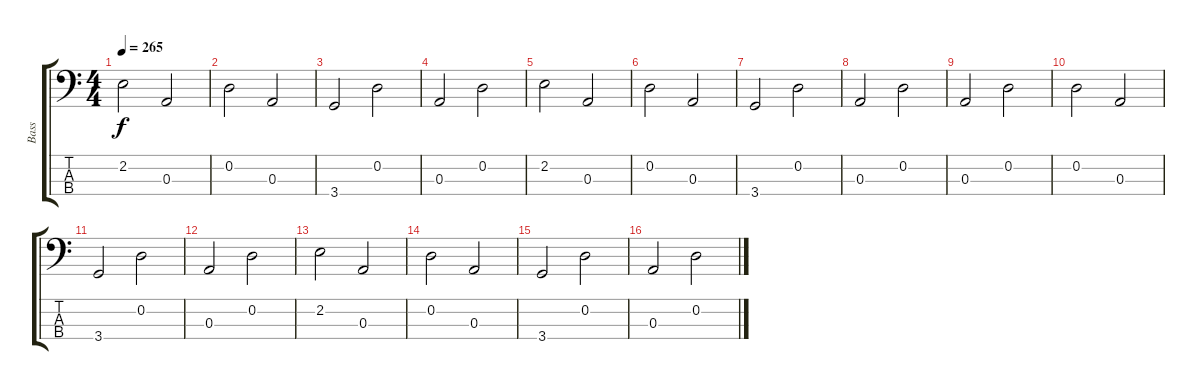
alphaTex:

\track ("Bass" "Bass") {instrument electricbassfinger}
\staff {score tabs}
\tuning (G2 D2 A1 E1) {hide}
\ts (4 4)
\tempo 265
\clef f4
\ks c
2.2.2{dy f} 0.3.2 |
0.2.2 0.3.2 |
3.4.2 0.2.2 |
0.3.2 0.2.2 |
2.2.2 0.3.2 |
0.2.2 0.3.2 |
3.4.2 0.2.2 |
0.3.2 0.2.2 |
0.3.2 0.2.2 |
0.2.2 0.3.2 |
3.4.2 0.2.2 |
0.3.2 0.2.2 |
2.2.2 0.3.2 |
0.2.2 0.3.2 |
3.4.2 0.2.2 |
0.3.2 0.2.2
